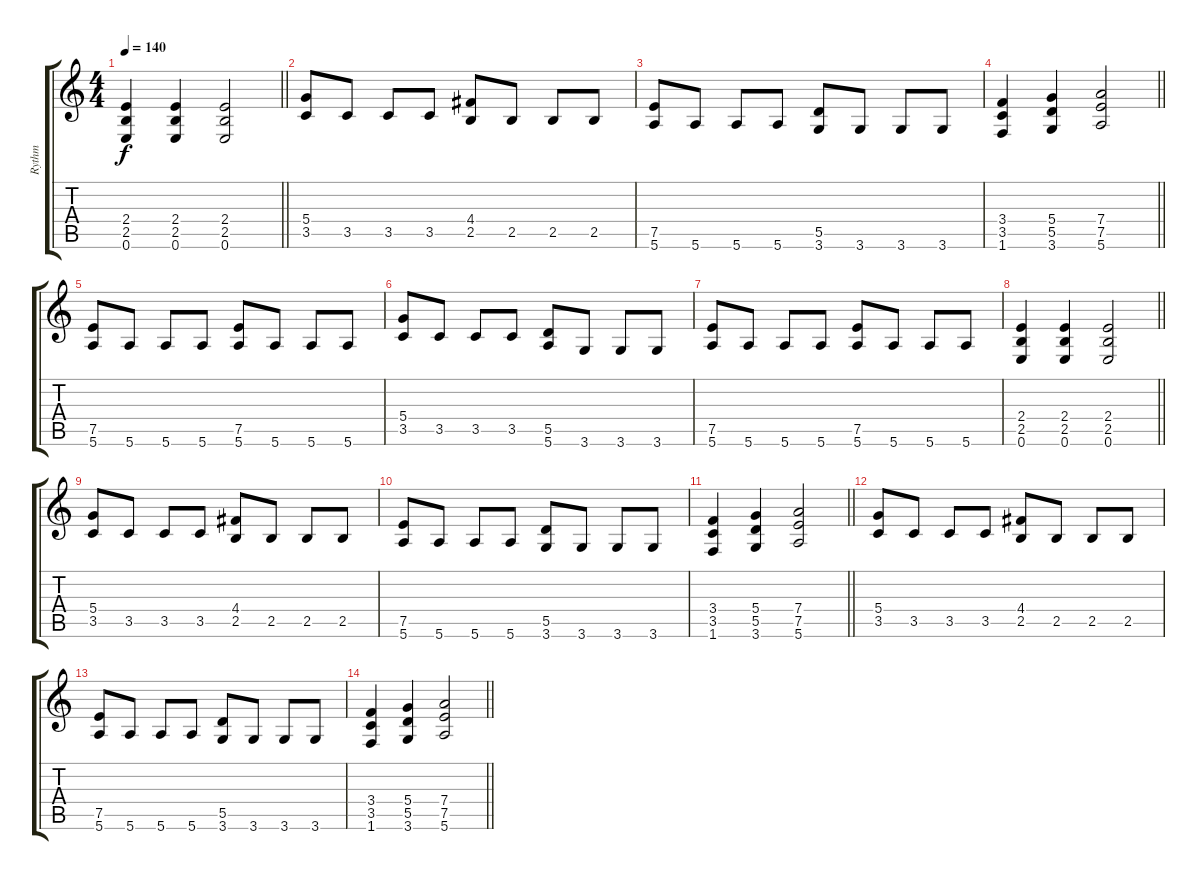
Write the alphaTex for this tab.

\track ("Rythm" "Rythm") {instrument overdrivenguitar}
\staff {score tabs}
\tuning (E4 B3 G3 D3 A2 E2) {hide}
\ts (4 4)
\tempo 140
\clef g2
\barLineRight lightlight
\ks c
(2.4 2.5 0.6).4{dy f} (2.4 2.5 0.6).4 (2.4 2.5 0.6).2 |
(5.4 3.5).8 3.5.8 3.5.8 3.5.8 (4.4 2.5).8 2.5.8 2.5.8 2.5.8 |
(7.5 5.6).8 5.6.8 5.6.8 5.6.8 (5.5 3.6).8 3.6.8 3.6.8 3.6.8 |
\barLineRight lightlight
(3.4 3.5 1.6).4 (5.4 5.5 3.6).4 (7.4 7.5 5.6).2 |
(7.5 5.6).8 5.6.8 5.6.8 5.6.8 (7.5 5.6).8 5.6.8 5.6.8 5.6.8 |
(5.4 3.5).8 3.5.8 3.5.8 3.5.8 (5.5 5.6).8 3.6.8 3.6.8 3.6.8 |
(7.5 5.6).8 5.6.8 5.6.8 5.6.8 (7.5 5.6).8 5.6.8 5.6.8 5.6.8 |
\barLineRight lightlight
(2.4 2.5 0.6).4 (2.4 2.5 0.6).4 (2.4 2.5 0.6).2 |
(5.4 3.5).8 3.5.8 3.5.8 3.5.8 (4.4 2.5).8 2.5.8 2.5.8 2.5.8 |
(7.5 5.6).8 5.6.8 5.6.8 5.6.8 (5.5 3.6).8 3.6.8 3.6.8 3.6.8 |
\barLineRight lightlight
(3.4 3.5 1.6).4 (5.4 5.5 3.6).4 (7.4 7.5 5.6).2 |
(5.4 3.5).8 3.5.8 3.5.8 3.5.8 (4.4 2.5).8 2.5.8 2.5.8 2.5.8 |
(7.5 5.6).8 5.6.8 5.6.8 5.6.8 (5.5 3.6).8 3.6.8 3.6.8 3.6.8 |
\barLineRight lightlight
(3.4 3.5 1.6).4 (5.4 5.5 3.6).4 (7.4 7.5 5.6).2
